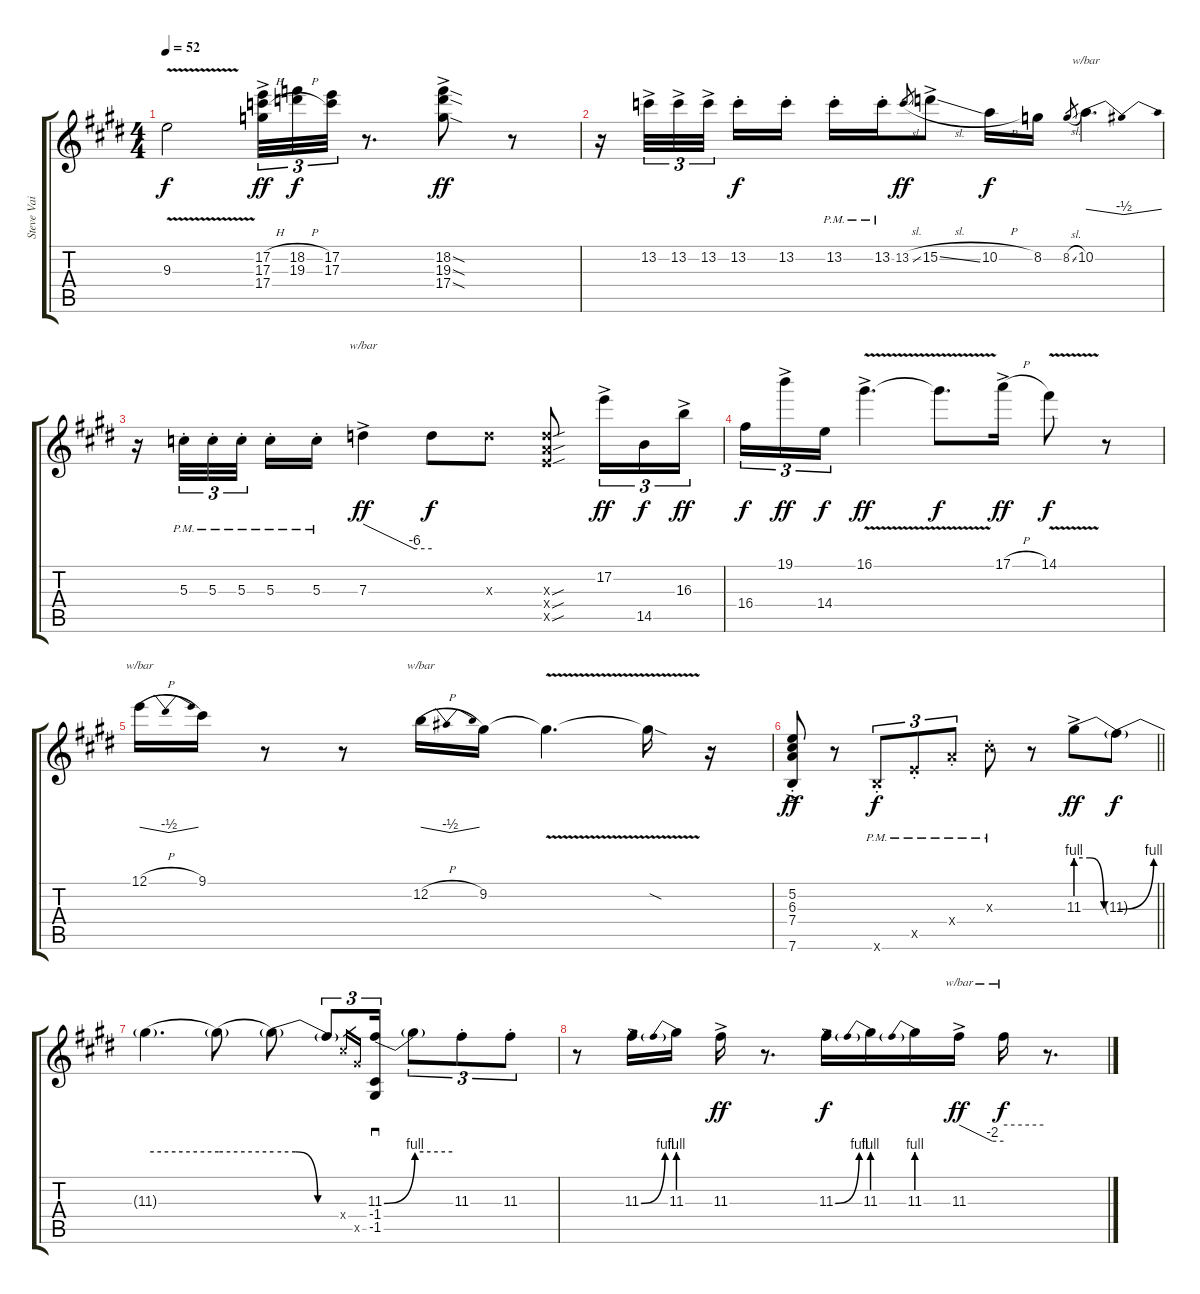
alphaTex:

\track ("Steve Vai - Clean" "Steve Vai ") {instrument electricguitarjazz}
\staff {score tabs}
\tuning (E4 B3 G3 D3 A2 E2) {hide}
\ts (4 4)
\tempo 52
\clef g2
\ks c#minor
9.3{v t}.2{dy f} (17.2{h ac} 17.3{h ac} 17.4{ac}).32{tu (3 2) dy ff} (18.2{h} 19.3{h}).32{tu (3 2) dy f} (17.2 17.3).32{tu (3 2)} r.8{d} (18.2{sod ac} 19.3{sod ac} 17.4{sod ac}).8{dy ff} r.8 |
\ks e
r.16 13.2{ac}.32{tu (3 2)} 13.2{ac}.32{tu (3 2)} 13.2{ac}.32{tu (3 2) beam splitsecondary} 13.2{st}.16{dy f} 13.2{st}.16 13.2{pm st}.16 13.2{pm st}.16 13.2{sl}.8{gr dy ff} 15.2{sl ac}.8 10.2{h}.16{dy f} 8.2.16 8.2{sl}.8{gr} 10.2.4{d tbe (dip default 0 0 30 -2 60 0)} |
\ks c#minor
r.16 5.3{pm st}.32{tu (3 2)} 5.3{pm st}.32{tu (3 2)} 5.3{pm st}.32{tu (3 2) beam splitsecondary} 5.3{pm st}.16 5.3{pm st}.16 7.3{ac}.4{tbe (custom default 0 0 45 -24 60 -24) dy ff} 7.3{t}.8{dy f} 7.3{x}.8 (7.3{sou x} 7.4{sou x} 7.5{sou x}).8 17.2{ac}.16{tu (3 2) dy ff} 14.5.16{tu (3 2) dy f} 16.3{ac}.16{tu (3 2) dy ff} |
16.4.16{tu (3 2) dy f} 19.1{ac}.16{tu (3 2) dy ff} 14.4.16{tu (3 2) dy f} 16.1{v ac}.4{d dy ff} 16.1{v t}.8{d dy f} 17.1{h ac}.16{dy ff} 14.1{v}.8{dy f} r.8 |
\ks e
12.1{h}.16{tbe (dip default 0 0 30 -2 60 0)} 9.1.16 r.8 r.8 12.2{h}.16{tbe (dip default 0 0 30 -2 60 0)} 9.2.16 9.2{v t}.4{d} 9.2{sod t}.16 r.16 |
\barLineRight lightlight
\ks c#minor
(5.2{ac st} 6.3{ac st} 7.4{ac st} 7.6{ac st}).8{dy ff} r.8 7.6{pm st x}.8{tu (3 2) dy f} 7.5{pm st x}.8{tu (3 2)} 7.4{pm st x}.8{tu (3 2)} 6.3{pm st x}.8 r.8 11.3{be (custom 0 4 20 4 40 0 60 0) ac}.8{dy ff} 11.3{be (bend 0 0 60 4) t}.8{dy f} |
11.3{be (hold 0 4 60 4) t}.4{d} 11.3{be (hold 0 4 60 4) t}.8 11.3{be (custom 0 4 20 4 40 0 60 0) t}.8 11.3{t}.8{tu (3 2)} 11.4{x}.16{gr} 11.5{x}.16{gr} (11.3{be (bend 0 0 60 4)} -1.4 -1.5).16{sd tu (3 2)} 11.3{be (hold 0 4 60 4) t}.8{tu (3 2)} 11.3{st}.8{tu (3 2)} 11.3{st}.8{tu (3 2)} |
\ks e
r.8 11.3{be (bend 0 0 60 4)}.16 11.3{be (prebend 0 4 60 4)}.16 11.3{ac}.16{dy ff} r.8{d} 11.3{be (bend 0 0 60 4)}.16{dy f} 11.3{be (prebend 0 4 60 4)}.16 11.3{be (prebend 0 4 60 4)}.16 11.3{ac}.16{tbe (custom default 0 0 45 -8 60 -8) dy ff} 11.3{t}.16{tbe (hold default 0 0 60 0) dy f} r.8{d}
